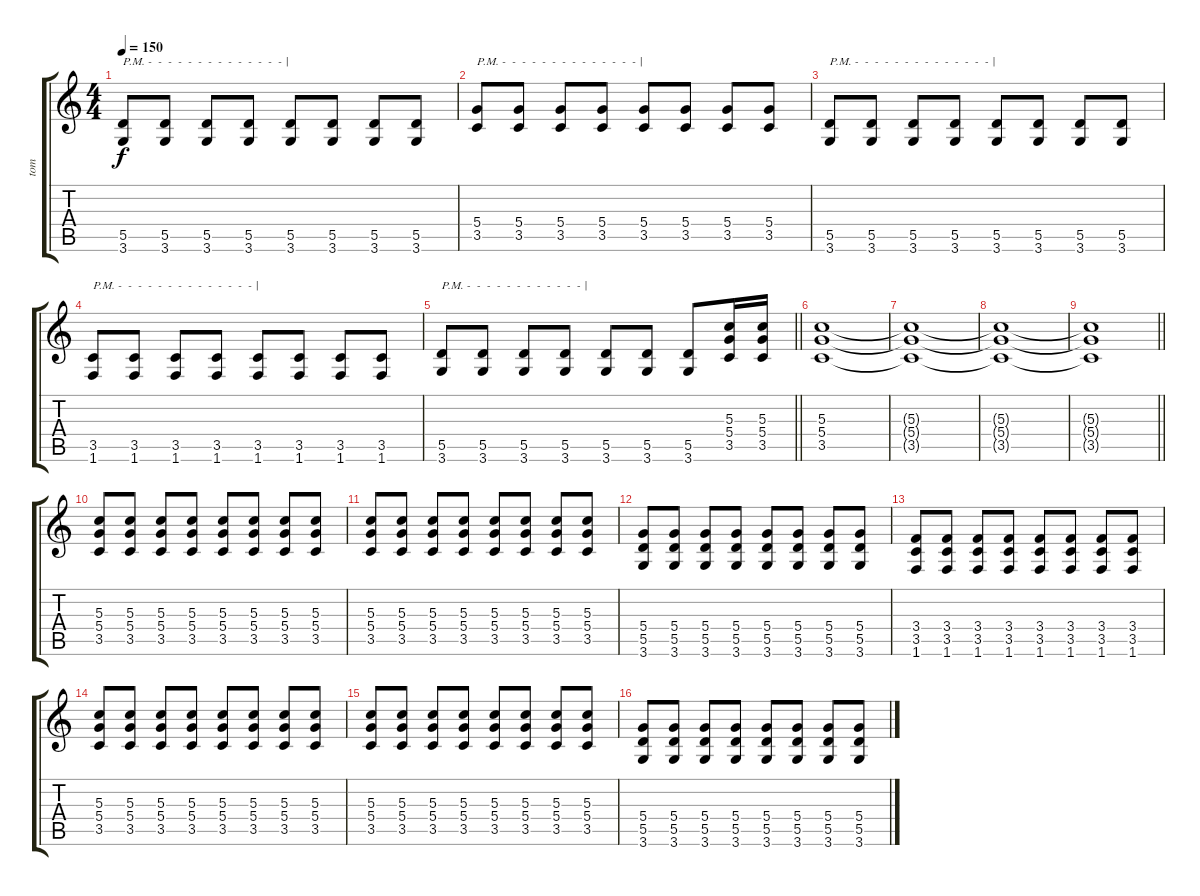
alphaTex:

\track ("tom" "tom") {instrument distortionguitar}
\staff {score tabs}
\tuning (E4 B3 G3 D3 A2 E2) {hide}
\ts (4 4)
\tempo 150
\clef g2
\ks c
(5.5 3.6).8{txt "P.M. -  -  -  -  -  -  -  -  -  -  -  -  -  - |  " dy f} (5.5 3.6).8 (5.5 3.6).8 (5.5 3.6).8 (5.5 3.6).8 (5.5 3.6).8 (5.5 3.6).8 (5.5 3.6).8 |
(5.4 3.5).8{txt "P.M. -  -  -  -  -  -  -  -  -  -  -  -  -  - |  "} (5.4 3.5).8 (5.4 3.5).8 (5.4 3.5).8 (5.4 3.5).8 (5.4 3.5).8 (5.4 3.5).8 (5.4 3.5).8 |
(5.5 3.6).8{txt "P.M. -  -  -  -  -  -  -  -  -  -  -  -  -  - |  "} (5.5 3.6).8 (5.5 3.6).8 (5.5 3.6).8 (5.5 3.6).8 (5.5 3.6).8 (5.5 3.6).8 (5.5 3.6).8 |
(3.5 1.6).8{txt "P.M. -  -  -  -  -  -  -  -  -  -  -  -  -  - |  "} (3.5 1.6).8 (3.5 1.6).8 (3.5 1.6).8 (3.5 1.6).8 (3.5 1.6).8 (3.5 1.6).8 (3.5 1.6).8 |
\barLineRight lightlight
(5.5 3.6).8{txt "P.M. -  -  -  -  -  -  -  -  -  -  -  - |  "} (5.5 3.6).8 (5.5 3.6).8 (5.5 3.6).8 (5.5 3.6).8 (5.5 3.6).8 (5.5 3.6).8 (5.3 5.4 3.5).16 (5.3 5.4 3.5).16 |
(5.3 5.4 3.5).1 |
(5.3{t} 5.4{t} 3.5{t}).1 |
(5.3{t} 5.4{t} 3.5{t}).1 |
\barLineRight lightlight
(5.3{t} 5.4{t} 3.5{t}).1 |
(5.3 5.4 3.5).8 (5.3 5.4 3.5).8 (5.3 5.4 3.5).8 (5.3 5.4 3.5).8 (5.3 5.4 3.5).8 (5.3 5.4 3.5).8 (5.3 5.4 3.5).8 (5.3 5.4 3.5).8 |
(5.3 5.4 3.5).8 (5.3 5.4 3.5).8 (5.3 5.4 3.5).8 (5.3 5.4 3.5).8 (5.3 5.4 3.5).8 (5.3 5.4 3.5).8 (5.3 5.4 3.5).8 (5.3 5.4 3.5).8 |
(5.4 5.5 3.6).8 (5.4 5.5 3.6).8 (5.4 5.5 3.6).8 (5.4 5.5 3.6).8 (5.4 5.5 3.6).8 (5.4 5.5 3.6).8 (5.4 5.5 3.6).8 (5.4 5.5 3.6).8 |
(3.4 3.5 1.6).8 (3.4 3.5 1.6).8 (3.4 3.5 1.6).8 (3.4 3.5 1.6).8 (3.4 3.5 1.6).8 (3.4 3.5 1.6).8 (3.4 3.5 1.6).8 (3.4 3.5 1.6).8 |
(5.3 5.4 3.5).8 (5.3 5.4 3.5).8 (5.3 5.4 3.5).8 (5.3 5.4 3.5).8 (5.3 5.4 3.5).8 (5.3 5.4 3.5).8 (5.3 5.4 3.5).8 (5.3 5.4 3.5).8 |
(5.3 5.4 3.5).8 (5.3 5.4 3.5).8 (5.3 5.4 3.5).8 (5.3 5.4 3.5).8 (5.3 5.4 3.5).8 (5.3 5.4 3.5).8 (5.3 5.4 3.5).8 (5.3 5.4 3.5).8 |
(5.4 5.5 3.6).8 (5.4 5.5 3.6).8 (5.4 5.5 3.6).8 (5.4 5.5 3.6).8 (5.4 5.5 3.6).8 (5.4 5.5 3.6).8 (5.4 5.5 3.6).8 (5.4 5.5 3.6).8
